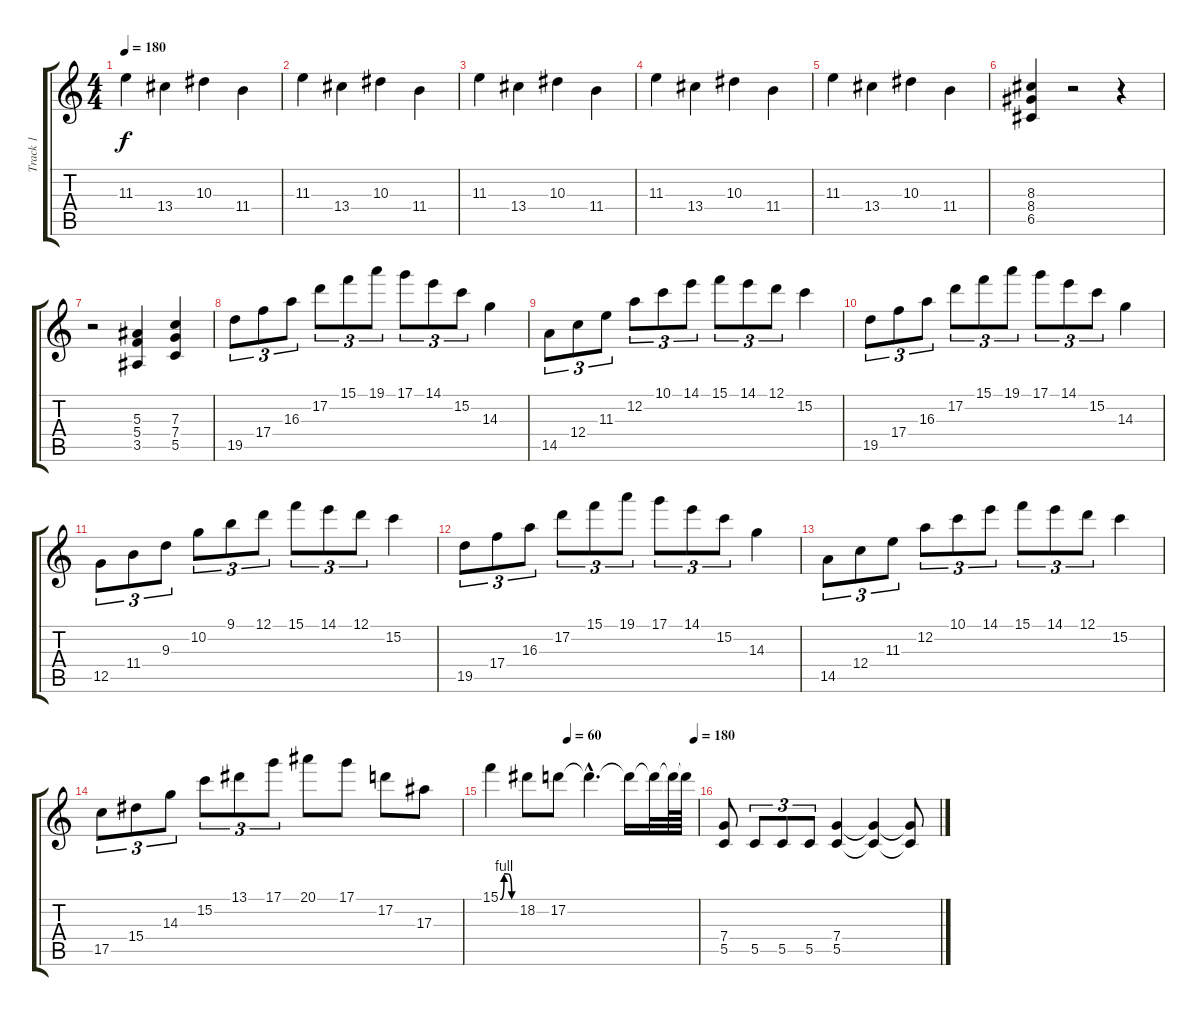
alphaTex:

\track ("Track 1" "Track 1") {instrument distortionguitar}
\staff {score tabs}
\tuning (D4 A3 F3 C3 G2 D2) {hide}
\ts (4 4)
\tempo 180
\clef g2
\ks c
11.3.4{dy f} 13.4.4 10.3.4 11.4.4 |
11.3.4 13.4.4 10.3.4 11.4.4 |
11.3.4 13.4.4 10.3.4 11.4.4 |
11.3.4 13.4.4 10.3.4 11.4.4 |
11.3.4 13.4.4 10.3.4 11.4.4 |
(8.3 8.4 6.5).4 r.2 r.4 |
r.2 (5.3 5.4 3.5).4 (7.3 7.4 5.5).4 |
19.5.8{tu (3 2)} 17.4.8{tu (3 2)} 16.3.8{tu (3 2)} 17.2.8{tu (3 2)} 15.1.8{tu (3 2)} 19.1.8{tu (3 2)} 17.1.8{tu (3 2)} 14.1.8{tu (3 2)} 15.2.8{tu (3 2)} 14.3.4 |
14.5.8{tu (3 2)} 12.4.8{tu (3 2)} 11.3.8{tu (3 2)} 12.2.8{tu (3 2)} 10.1.8{tu (3 2)} 14.1.8{tu (3 2)} 15.1.8{tu (3 2)} 14.1.8{tu (3 2)} 12.1.8{tu (3 2)} 15.2.4 |
19.5.8{tu (3 2)} 17.4.8{tu (3 2)} 16.3.8{tu (3 2)} 17.2.8{tu (3 2)} 15.1.8{tu (3 2)} 19.1.8{tu (3 2)} 17.1.8{tu (3 2)} 14.1.8{tu (3 2)} 15.2.8{tu (3 2)} 14.3.4 |
12.5.8{tu (3 2)} 11.4.8{tu (3 2)} 9.3.8{tu (3 2)} 10.2.8{tu (3 2)} 9.1.8{tu (3 2)} 12.1.8{tu (3 2)} 15.1.8{tu (3 2)} 14.1.8{tu (3 2)} 12.1.8{tu (3 2)} 15.2.4 |
19.5.8{tu (3 2)} 17.4.8{tu (3 2)} 16.3.8{tu (3 2)} 17.2.8{tu (3 2)} 15.1.8{tu (3 2)} 19.1.8{tu (3 2)} 17.1.8{tu (3 2)} 14.1.8{tu (3 2)} 15.2.8{tu (3 2)} 14.3.4 |
14.5.8{tu (3 2)} 12.4.8{tu (3 2)} 11.3.8{tu (3 2)} 12.2.8{tu (3 2)} 10.1.8{tu (3 2)} 14.1.8{tu (3 2)} 15.1.8{tu (3 2)} 14.1.8{tu (3 2)} 12.1.8{tu (3 2)} 15.2.4 |
17.5.8{tu (3 2)} 15.4.8{tu (3 2)} 14.3.8{tu (3 2)} 15.2.8{tu (3 2)} 13.1.8{tu (3 2)} 17.1.8{tu (3 2)} 20.1.8 17.1.8 17.2.8 17.3.8 |
\tempo (60 0.375)
\tempo (180 0.984375)
15.1{be (custom 0 0 15 4 30 4 45 0 60 0)}.4 18.2.8 17.2.8 17.2{hac t}.4{d} 17.2{t}.16 17.2{t}.32 17.2{t}.64 17.2{t}.64 |
(7.4 5.5).8 5.5.8{tu (3 2)} 5.5.8{tu (3 2)} 5.5.8{tu (3 2)} (7.4 5.5).4 (7.4{t} 5.5{t}).4 (7.4{t} 5.5{t}).8
